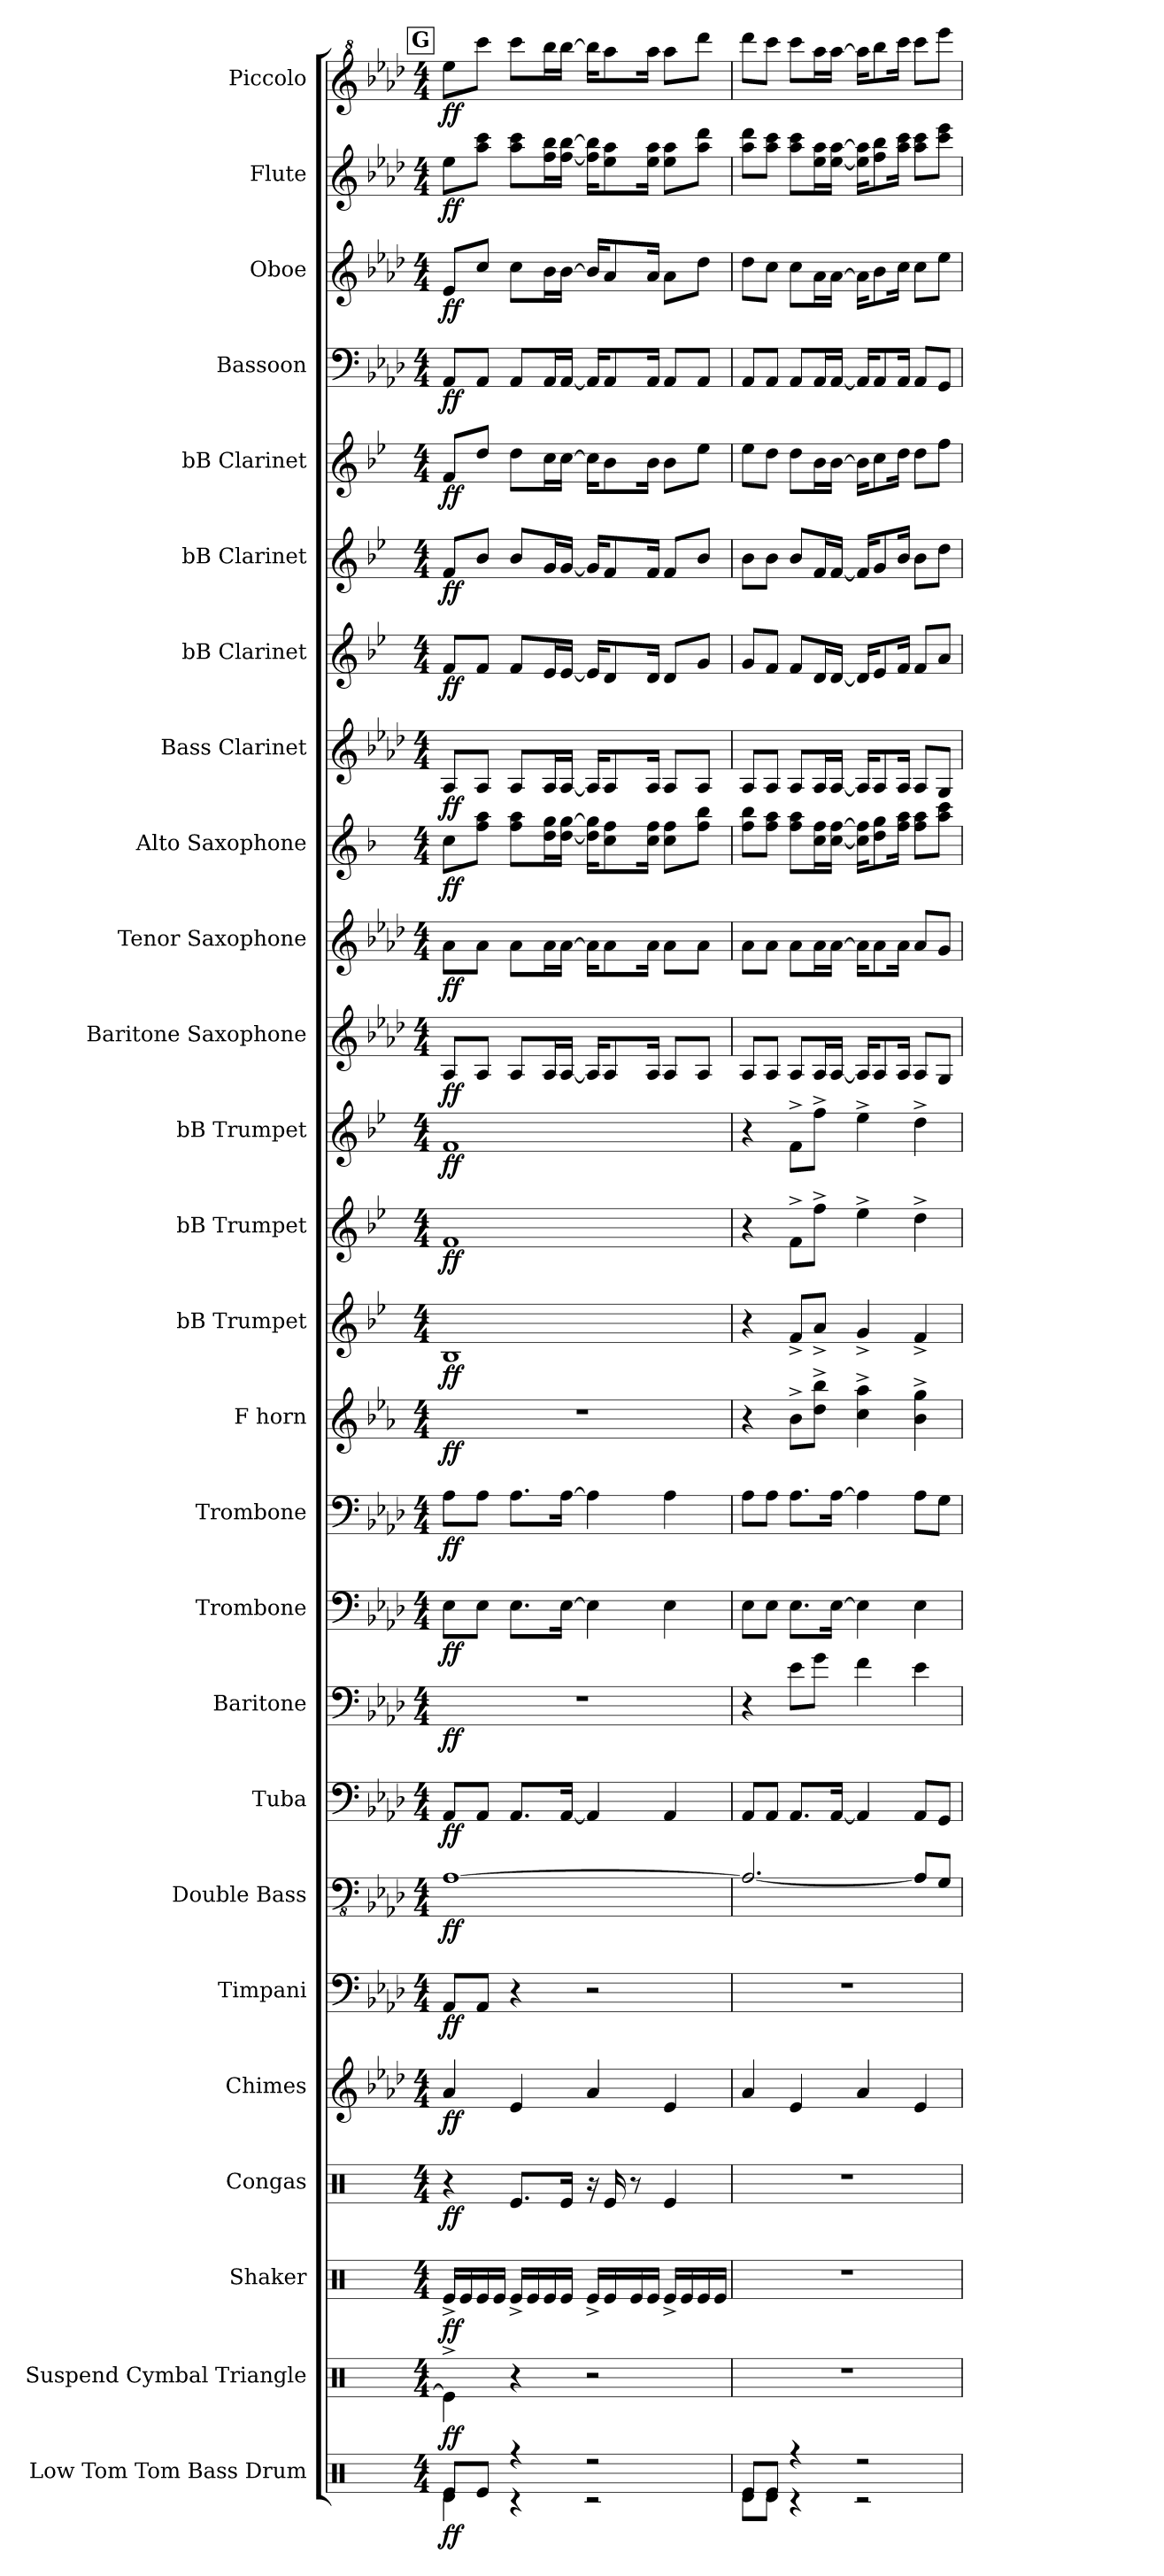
**kern	**dynam	**kern	**dynam	**kern	**dynam	**kern	**dynam	**kern	**dynam	**kern	**dynam	**kern	**dynam	**kern	**dynam	**kern	**dynam	**kern	**dynam	**kern	**dynam	**kern	**dynam	**kern	**dynam	**kern	**dynam	**kern	**dynam	**kern	**dynam	**kern	**dynam	**kern	**dynam	**kern	**dynam	**kern	**dynam	**kern	**dynam	**kern	**dynam	**kern	**dynam	**kern	**dynam	**kern	**dynam	**kern	**dynam
*part26	*part26	*part25	*part25	*part24	*part24	*part23	*part23	*part22	*part22	*part21	*part21	*part20	*part20	*part19	*part19	*part18	*part18	*part17	*part17	*part16	*part16	*part15	*part15	*part14	*part14	*part13	*part13	*part12	*part12	*part11	*part11	*part10	*part10	*part9	*part9	*part8	*part8	*part7	*part7	*part6	*part6	*part5	*part5	*part4	*part4	*part3	*part3	*part2	*part2	*part1	*part1
*staff26	*staff26	*staff25	*staff25	*staff24	*staff24	*staff23	*staff23	*staff22	*staff22	*staff21	*staff21	*staff20	*staff20	*staff19	*staff19	*staff18	*staff18	*staff17	*staff17	*staff16	*staff16	*staff15	*staff15	*staff14	*staff14	*staff13	*staff13	*staff12	*staff12	*staff11	*staff11	*staff10	*staff10	*staff9	*staff9	*staff8	*staff8	*staff7	*staff7	*staff6	*staff6	*staff5	*staff5	*staff4	*staff4	*staff3	*staff3	*staff2	*staff2	*staff1	*staff1
*I"Low Tom Tom Bass Drum	*	*I"Suspend Cymbal Triangle	*	*I"Shaker	*	*I"Congas	*	*I"Chimes	*	*I"Timpani	*	*I"Double Bass	*	*I"Tuba	*	*I"Baritone	*	*I"Trombone	*	*I"Trombone	*	*I"F horn	*	*I"bB Trumpet	*	*I"bB Trumpet	*	*I"bB Trumpet	*	*I"Baritone Saxophone	*	*I"Tenor Saxophone	*	*I"Alto Saxophone	*	*I"Bass Clarinet	*	*I"bB Clarinet	*	*I"bB Clarinet	*	*I"bB Clarinet	*	*I"Bassoon	*	*I"Oboe	*	*I"Flute	*	*I"Piccolo	*
*I'L.T B.D	*	*I'Sus.C Tri.	*	*I'Sh.	*	*I'Co.	*	*I'Chm.	*	*I'Timp.	*	*I'Db.	*	*I'Tba.	*	*I'Bar.	*	*I'Trb.	*	*I'Trb.	*	*I'F Hn.	*	*I'B♭ Tpt.	*	*I'B♭ Tpt.	*	*I'B♭ Tpt.	*	*I'Bar. Sax.	*	*I'T. Sax.	*	*I'A. Sax.	*	*I'B. Cl.	*	*I'B♭ Cl.	*	*I'B♭ Cl.	*	*I'B♭ Cl.	*	*I'Bsn.	*	*I'Ob.	*	*I'Fl.	*	*I'Picc.	*
*clefX	*	*clefX	*	*clefX	*	*clefX	*	*clefG2	*	*clefF4	*	*clefFv4	*	*clefF4	*	*clefF4	*	*clefF4	*	*clefF4	*	*clefG2	*	*clefG2	*	*clefG2	*	*clefG2	*	*clefG2	*	*clefG2	*	*clefG2	*	*clefG2	*	*clefG2	*	*clefG2	*	*clefG2	*	*clefF4	*	*clefG2	*	*clefG2	*	*clefG^2	*
*	*	*	*	*	*	*	*	*	*	*	*	*ITrd7c12	*	*	*	*	*	*	*	*	*	*ITrd4c7	*	*ITrd1c2	*	*ITrd1c2	*	*ITrd1c2	*	*ITrd12c21	*	*ITrd8c14	*	*ITrd5c9	*	*ITrd8c14	*	*ITrd1c2	*	*ITrd1c2	*	*ITrd1c2	*	*	*	*	*	*	*	*	*
*k[]	*	*k[]	*	*k[]	*	*k[]	*	*k[b-e-a-d-]	*	*k[b-e-a-d-]	*	*k[b-e-a-d-]	*	*k[b-e-a-d-]	*	*k[b-e-a-d-]	*	*k[b-e-a-d-]	*	*k[b-e-a-d-]	*	*k[b-e-a-d-]	*	*k[b-e-a-d-]	*	*k[b-e-a-d-]	*	*k[b-e-a-d-]	*	*k[b-e-a-d-]	*	*k[b-e-a-d-]	*	*k[b-e-a-d-]	*	*k[b-e-a-d-]	*	*k[b-e-a-d-]	*	*k[b-e-a-d-]	*	*k[b-e-a-d-]	*	*k[b-e-a-d-]	*	*k[b-e-a-d-]	*	*k[b-e-a-d-]	*	*k[b-e-a-d-]	*
*M4/4	*	*M4/4	*	*M4/4	*	*M4/4	*	*M4/4	*	*M4/4	*	*M4/4	*	*M4/4	*	*M4/4	*	*M4/4	*	*M4/4	*	*M4/4	*	*M4/4	*	*M4/4	*	*M4/4	*	*M4/4	*	*M4/4	*	*M4/4	*	*M4/4	*	*M4/4	*	*M4/4	*	*M4/4	*	*M4/4	*	*M4/4	*	*M4/4	*	*M4/4	*
!!LO:REH:place=s1:a:B:fs=20:t=G
=53	=53	=53	=53	=53	=53	=53	=53	=53	=53	=53	=53	=53	=53	=53	=53	=53	=53	=53	=53	=53	=53	=53	=53	=53	=53	=53	=53	=53	=53	=53	=53	=53	=53	=53	=53	=53	=53	=53	=53	=53	=53	=53	=53	=53	=53	=53	=53	=53	=53	=53	=53
*^	*	*	*	*	*	*	*	*	*	*	*	*	*	*	*	*	*	*	*	*	*	*	*	*	*	*	*	*	*	*	*	*	*	*	*	*	*	*	*	*	*	*	*	*	*	*	*	*	*	*	*
!	!	!LO:DY:b	!	!LO:DY:b	!	!LO:DY:b	!	!LO:DY:b	!	!LO:DY:b	!	!LO:DY:b	!	!LO:DY:b	!	!LO:DY:b	!	!LO:DY:b	!	!LO:DY:b	!	!LO:DY:b	!	!LO:DY:b	!	!LO:DY:b	!	!LO:DY:b	!	!LO:DY:b	!	!LO:DY:b	!	!LO:DY:b	!	!LO:DY:b	!	!LO:DY:b	!	!LO:DY:b	!	!LO:DY:b	!	!LO:DY:b	!	!LO:DY:b	!	!LO:DY:b	!	!LO:DY:b	!	!LO:DY:b
8Re/L	4Rd\	ff	4Re^\]	ff	16Re^/LL	ff	4r	ff	4a-/	ff	8AA-/L	ff	[1AAA-	ff	8AA-/L	ff	1r	ff	8E-\L	ff	8A-\L	ff	1r	ff	1A-	ff	1e-	ff	1e-	ff	8AA-/L	ff	8A-\L	ff	8e-\L	ff	8AA-/L	ff	8e-/L	ff	8e-/L	ff	8e-/L	ff	8AA-/L	ff	8e-/L	ff	8ee-\L	ff	8eee-\L	ff
.	.	.	.	.	16Re/	.	.	.	.	.	.	.	.	.	.	.	.	.	.	.	.	.	.	.	.	.	.	.	.	.	.	.	.	.	.	.	.	.	.	.	.	.	.	.	.	.	.	.	.	.	.	.
8Re/J	.	.	.	.	16Re/	.	.	.	.	.	8AA-/J	.	.	.	8AA-/J	.	.	.	8E-\J	.	8A-\J	.	.	.	.	.	.	.	.	.	8AA-/J	.	8A-\J	.	8a-\ 8cc\J	.	8AA-/J	.	8e-/J	.	8a-/J	.	8cc/J	.	8AA-/J	.	8cc/J	.	8aa-\ 8ccc\J	.	8cccc\J	.
.	.	.	.	.	16Re/JJ	.	.	.	.	.	.	.	.	.	.	.	.	.	.	.	.	.	.	.	.	.	.	.	.	.	.	.	.	.	.	.	.	.	.	.	.	.	.	.	.	.	.	.	.	.	.	.
4r	4r	.	4r	.	16Re^/LL	.	8.Re/L	.	4e-/	.	4r	.	.	.	8.AA-/L	.	.	.	8.E-\L	.	8.A-\L	.	.	.	.	.	.	.	.	.	8AA-/L	.	8A-\L	.	8a-\ 8cc\L	.	8AA-/L	.	8e-/L	.	8a-/L	.	8cc\L	.	8AA-/L	.	8cc\L	.	8aa-\ 8ccc\L	.	8cccc\L	.
.	.	.	.	.	16Re/	.	.	.	.	.	.	.	.	.	.	.	.	.	.	.	.	.	.	.	.	.	.	.	.	.	.	.	.	.	.	.	.	.	.	.	.	.	.	.	.	.	.	.	.	.	.	.
.	.	.	.	.	16Re/	.	.	.	.	.	.	.	.	.	.	.	.	.	.	.	.	.	.	.	.	.	.	.	.	.	16AA-/L	.	16A-\L	.	16f\ 16b-\L	.	16AA-/L	.	16d-/L	.	16f/L	.	16b-\L	.	16AA-/L	.	16b-\L	.	16ff\ 16bb-\L	.	16bbb-\L	.
.	.	.	.	.	16Re/JJ	.	16Re/Jk	.	.	.	.	.	.	.	[16AA-/Jk	.	.	.	[16E-\Jk	.	[16A-\Jk	.	.	.	.	.	.	.	.	.	[16AA-/JJ	.	[16A-\JJ	.	[16f\ [16b-\JJ	.	[16AA-/JJ	.	[16d-/JJ	.	[16f/JJ	.	[16b-\JJ	.	[16AA-/JJ	.	[16b-\JJ	.	[16ff\ [16bb-\JJ	.	[16bbb-\JJ	.
2r	2r	.	2r	.	16Re^/LL	.	16r	.	4a-/	.	2r	.	.	.	4AA-/]	.	.	.	4E-\]	.	4A-\]	.	.	.	.	.	.	.	.	.	16AA-/KL]	.	16A-\KL]	.	16f\] 16b-\]KL	.	16AA-/KL]	.	16d-/KL]	.	16f/KL]	.	16b-\KL]	.	16AA-/KL]	.	16b-/KL]	.	16ff\] 16bb-\]KL	.	16bbb-\KL]	.
.	.	.	.	.	16Re/	.	16Re/	.	.	.	.	.	.	.	.	.	.	.	.	.	.	.	.	.	.	.	.	.	.	.	8AA-/	.	8A-\	.	8e-\ 8a-\	.	8AA-/	.	8c/	.	8e-/	.	8a-\	.	8AA-/	.	8a-/	.	8ee-\ 8aa-\	.	8aaa-\	.
.	.	.	.	.	16Re/	.	8r	.	.	.	.	.	.	.	.	.	.	.	.	.	.	.	.	.	.	.	.	.	.	.	.	.	.	.	.	.	.	.	.	.	.	.	.	.	.	.	.	.	.	.	.	.
.	.	.	.	.	16Re/JJ	.	.	.	.	.	.	.	.	.	.	.	.	.	.	.	.	.	.	.	.	.	.	.	.	.	16AA-/Jk	.	16A-\Jk	.	16e-\ 16a-\Jk	.	16AA-/Jk	.	16c/Jk	.	16e-/Jk	.	16a-\Jk	.	16AA-/Jk	.	16a-/Jk	.	16ee-\ 16aa-\Jk	.	16aaa-\Jk	.
.	.	.	.	.	16Re^/LL	.	4Re/	.	4e-/	.	.	.	.	.	4AA-/	.	.	.	4E-\	.	4A-\	.	.	.	.	.	.	.	.	.	8AA-/L	.	8A-\L	.	8e-\ 8a-\L	.	8AA-/L	.	8c/L	.	8e-/L	.	8a-\L	.	8AA-/L	.	8a-\L	.	8ee-\ 8aa-\L	.	8aaa-\L	.
.	.	.	.	.	16Re/	.	.	.	.	.	.	.	.	.	.	.	.	.	.	.	.	.	.	.	.	.	.	.	.	.	.	.	.	.	.	.	.	.	.	.	.	.	.	.	.	.	.	.	.	.	.	.
.	.	.	.	.	16Re/	.	.	.	.	.	.	.	.	.	.	.	.	.	.	.	.	.	.	.	.	.	.	.	.	.	8AA-/J	.	8A-\J	.	8a-\ 8dd-\J	.	8AA-/J	.	8f/J	.	8a-/J	.	8dd-\J	.	8AA-/J	.	8dd-\J	.	8aa-\ 8ddd-\J	.	8dddd-\J	.
.	.	.	.	.	16Re/JJ	.	.	.	.	.	.	.	.	.	.	.	.	.	.	.	.	.	.	.	.	.	.	.	.	.	.	.	.	.	.	.	.	.	.	.	.	.	.	.	.	.	.	.	.	.	.	.
!!LO:PB:g=z
=54	=54	=54	=54	=54	=54	=54	=54	=54	=54	=54	=54	=54	=54	=54	=54	=54	=54	=54	=54	=54	=54	=54	=54	=54	=54	=54	=54	=54	=54	=54	=54	=54	=54	=54	=54	=54	=54	=54	=54	=54	=54	=54	=54	=54	=54	=54	=54	=54	=54	=54	=54	=54
8Re/L	8Rd\L	.	1r	.	1r	.	1r	.	4a-/	.	1r	.	2.AAA-/_	.	8AA-/L	.	4r	.	8E-\L	.	8A-\L	.	4r	.	4r	.	4r	.	4r	.	8AA-/L	.	8A-\L	.	8a-\ 8dd-\L	.	8AA-/L	.	8f/L	.	8a-\L	.	8dd-\L	.	8AA-/L	.	8dd-\L	.	8aa-\ 8ddd-\L	.	8dddd-\L	.
8Re/J	8Rd\J	.	.	.	.	.	.	.	.	.	.	.	.	.	8AA-/J	.	.	.	8E-\J	.	8A-\J	.	.	.	.	.	.	.	.	.	8AA-/J	.	8A-\J	.	8a-\ 8cc\J	.	8AA-/J	.	8e-/J	.	8a-\J	.	8cc\J	.	8AA-/J	.	8cc\J	.	8aa-\ 8ccc\J	.	8cccc\J	.
4r	4r	.	.	.	.	.	.	.	4e-/	.	.	.	.	.	8.AA-/L	.	8e-\L	.	8.E-\L	.	8.A-\L	.	8e-^\L	.	8e-^/L	.	8e-^\L	.	8e-^\L	.	8AA-/L	.	8A-\L	.	8a-\ 8cc\L	.	8AA-/L	.	8e-/L	.	8a-/L	.	8cc\L	.	8AA-/L	.	8cc\L	.	8aa-\ 8ccc\L	.	8cccc\L	.
.	.	.	.	.	.	.	.	.	.	.	.	.	.	.	.	.	8g\J	.	.	.	.	.	8g\^ 8ee-\^J	.	8g^/J	.	8ee-^\J	.	8ee-^\J	.	16AA-/L	.	16A-\L	.	16e-\ 16a-\L	.	16AA-/L	.	16c/L	.	16e-/L	.	16a-\L	.	16AA-/L	.	16a-\L	.	16ee-\ 16aa-\L	.	16aaa-\L	.
.	.	.	.	.	.	.	.	.	.	.	.	.	.	.	[16AA-/Jk	.	.	.	[16E-\Jk	.	[16A-\Jk	.	.	.	.	.	.	.	.	.	[16AA-/JJ	.	[16A-\JJ	.	[16e-\ [16a-\JJ	.	[16AA-/JJ	.	[16c/JJ	.	[16e-/JJ	.	[16a-\JJ	.	[16AA-/JJ	.	[16a-\JJ	.	[16ee-\ [16aa-\JJ	.	[16aaa-\JJ	.
2r	2r	.	.	.	.	.	.	.	4a-/	.	.	.	.	.	4AA-/]	.	4f\	.	4E-\]	.	4A-\]	.	4f\^ 4dd-\^	.	4f^/	.	4dd-^\	.	4dd-^\	.	16AA-/KL]	.	16A-\KL]	.	16e-\] 16a-\]KL	.	16AA-/KL]	.	16c/KL]	.	16e-/KL]	.	16a-\KL]	.	16AA-/KL]	.	16a-\KL]	.	16ee-\] 16aa-\]KL	.	16aaa-\KL]	.
.	.	.	.	.	.	.	.	.	.	.	.	.	.	.	.	.	.	.	.	.	.	.	.	.	.	.	.	.	.	.	8AA-/	.	8A-\	.	8f\ 8b-\	.	8AA-/	.	8d-/	.	8f/	.	8b-\	.	8AA-/	.	8b-\	.	8ff\ 8bb-\	.	8bbb-\	.
.	.	.	.	.	.	.	.	.	.	.	.	.	.	.	.	.	.	.	.	.	.	.	.	.	.	.	.	.	.	.	16AA-/Jk	.	16A-\Jk	.	16a-\ 16cc\Jk	.	16AA-/Jk	.	16e-/Jk	.	16a-/Jk	.	16cc\Jk	.	16AA-/Jk	.	16cc\Jk	.	16aa-\ 16ccc\Jk	.	16cccc\Jk	.
.	.	.	.	.	.	.	.	.	4e-/	.	.	.	8AAA-/L]	.	8AA-/L	.	4e-\	.	4E-\	.	8A-\L	.	4e-\^ 4cc\^	.	4e-^/	.	4cc^\	.	4cc^\	.	8AA-/L	.	8A-/L	.	8a-\ 8cc\L	.	8AA-/L	.	8e-/L	.	8a-\L	.	8cc\L	.	8AA-/L	.	8cc\L	.	8aa-\ 8ccc\L	.	8cccc\L	.
.	.	.	.	.	.	.	.	.	.	.	.	.	8GGG/J	.	8GG/J	.	.	.	.	.	8G\J	.	.	.	.	.	.	.	.	.	8GG/J	.	8G/J	.	8cc\ 8ee-\J	.	8GG/J	.	8g/J	.	8cc\J	.	8ee-\J	.	8GG/J	.	8ee-\J	.	8ccc\ 8eee-\J	.	8eeee-\J	.
*v	*v	*	*	*	*	*	*	*	*	*	*	*	*	*	*	*	*	*	*	*	*	*	*	*	*	*	*	*	*	*	*	*	*	*	*	*	*	*	*	*	*	*	*	*	*	*	*	*	*	*	*	*
=	=	=	=	=	=	=	=	=	=	=	=	=	=	=	=	=	=	=	=	=	=	=	=	=	=	=	=	=	=	=	=	=	=	=	=	=	=	=	=	=	=	=	=	=	=	=	=	=	=	=	=
*-	*-	*-	*-	*-	*-	*-	*-	*-	*-	*-	*-	*-	*-	*-	*-	*-	*-	*-	*-	*-	*-	*-	*-	*-	*-	*-	*-	*-	*-	*-	*-	*-	*-	*-	*-	*-	*-	*-	*-	*-	*-	*-	*-	*-	*-	*-	*-	*-	*-	*-	*-
